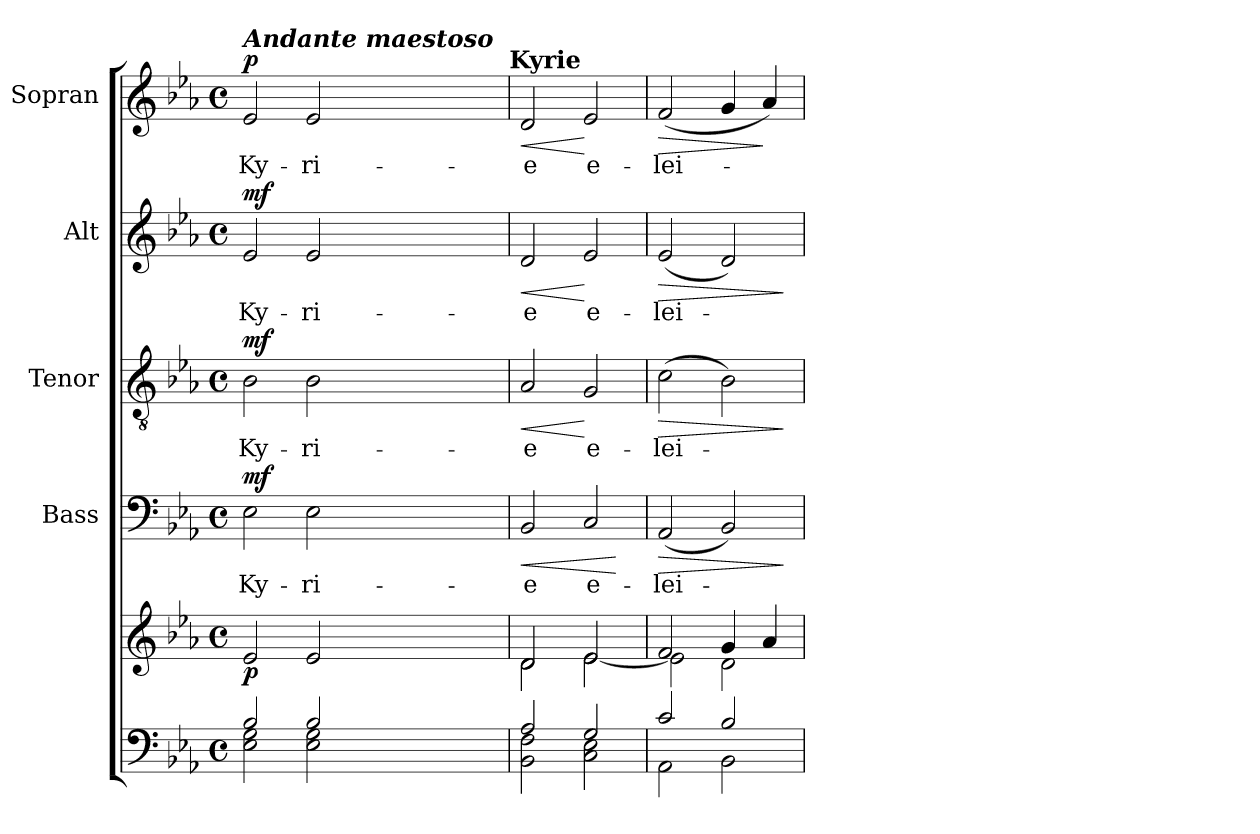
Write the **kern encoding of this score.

**kern	**kern	**dynam	**kern	**text	**dynam	**kern	**text	**dynam	**kern	**text	**dynam	**kern	**text	**dynam
*part5	*part5	*part5	*part4	*part4	*part4	*part3	*part3	*part3	*part2	*part2	*part2	*part1	*part1	*part1
*staff6	*staff5	*staff5/6	*staff4	*staff4	*staff4	*staff3	*staff3	*staff3	*staff2	*staff2	*staff2	*staff1	*staff1	*staff1
*	*	*	*I"Bass	*	*	*I"Tenor	*	*	*I"Alt	*	*	*I"Sopran	*	*
*	*	*	*I'B.	*	*	*I'T.	*	*	*I'A.	*	*	*I'S.	*	*
*clefF4	*clefG2	*	*clefF4	*	*	*clefGv2	*	*	*clefG2	*	*	*clefG2	*	*
*k[b-e-a-]	*k[b-e-a-]	*	*k[b-e-a-]	*	*	*k[b-e-a-]	*	*	*k[b-e-a-]	*	*	*k[b-e-a-]	*	*
*E-:	*E-:	*	*E-:	*	*	*E-:	*	*	*E-:	*	*	*E-:	*	*
*M4/4	*M4/4	*	*M4/4	*	*	*M4/4	*	*	*M4/4	*	*	*M4/4	*	*
*met(c)	*met(c)	*	*met(c)	*	*	*met(c)	*	*	*met(c)	*	*	*met(c)	*	*
=1	=1	=1	=1	=1	=1	=1	=1	=1	=1	=1	=1	=1	=1	=1
*^	*	*	*	*	*	*	*	*	*	*	*	*	*	*
!	!	!	!	!	!	!	!	!	!	!	!	!	!LO:TX:a:Bi:t=Andante maestoso	!	!
!	!	!	!LO:DY:b	!	!LO:LY:b	!LO:DY:a	!	!LO:LY:b	!LO:DY:a	!	!LO:LY:b	!LO:DY:a	!	!LO:LY:b	!LO:DY:a
2B-/	2E-\ 2G\	2e-/	p	2E-\	Ky-	mf	2B-\	Ky-	mf	2e-/	Ky-	mf	2e-/	Ky-	p
!	!	!	!	!	!LO:LY:b	!	!	!LO:LY:b	!	!	!LO:LY:b	!	!	!LO:LY:b	!
2B-/	2E-\ 2G\	2e-/	.	2E-\	-ri-	.	2B-\	-ri-	.	2e-/	-ri-	.	2e-/	-ri-	.
1...ryy	1...ryy	1...ryy	.	1...ryy	.	.	1...ryy	.	.	1...ryy	.	.	1...ryy	.	.
!	!	!	!	!	!	!	!	!	!	!	!	!	!LO:TX:a:B:t=Kyrie	!	!
=2	=2	=2	=2	=2	=2	=2	=2	=2	=2	=2	=2	=2	=2	=2	=2
*	*	*^	*	*	*	*	*	*	*	*	*	*	*	*	*
!	!	!	!	!	!	!LO:LY:b	!LO:HP:b	!	!LO:LY:b	!LO:HP:b	!	!LO:LY:b	!LO:HP:b	!	!LO:LY:b	!LO:HP:b
2A-/	2BB-\ 2F\	2d/	2d\	.	2BB-/	-e	<	2A-/	-e	<	2d/	-e	<	2d/	-e	<
!	!	!	!	!	!	!LO:LY:b	!	!	!LO:LY:b	!	!	!LO:LY:b	!	!	!LO:LY:b	!
2G/	2C\ 2E-\	2e-/	[<2e-\	.	2C/	e-	.	2G/	e-	[	2e-/	e-	[	2e-/	e-	[
*v	*v	*	*	*	*	*	*	*	*	*	*	*	*	*	*	*
*	*v	*v	*	*	*	*	*	*	*	*	*	*	*	*	*
.	.	.	.	.	[	.	.	.	.	.	.	.	.	.
=3	=3	=3	=3	=3	=3	=3	=3	=3	=3	=3	=3	=3	=3	=3
*^	*^	*	*	*	*	*	*	*	*	*	*	*	*	*
!	!	!	!	!	!	!LO:LY:b	!LO:HP:b	!	!LO:LY:b	!LO:HP:b	!	!LO:LY:b	!LO:HP:b	!	!LO:LY:b	!LO:HP:b
2c/	2AA-\	2f/	2e-\]	.	(<2AA-/	-lei-	>	(>2c\	-lei-	>	(<2e-/	-lei-	>	(<2f/	-lei-	>
2B-/	2BB-\	4g/	2d\	.	2BB-/)	.	.	2B-\)	.	.	2d/)	.	.	4g/	.	.
.	.	4a-/	.	.	.	.	.	.	.	.	.	.	.	4a-/)	.	]
*v	*v	*	*	*	*	*	*	*	*	*	*	*	*	*	*	*
*	*v	*v	*	*	*	*	*	*	*	*	*	*	*	*	*
.	.	.	.	.	]	.	.	]	.	.	]	.	.	.
=	=	=	=	=	=	=	=	=	=	=	=	=	=	=
*-	*-	*-	*-	*-	*-	*-	*-	*-	*-	*-	*-	*-	*-	*-
